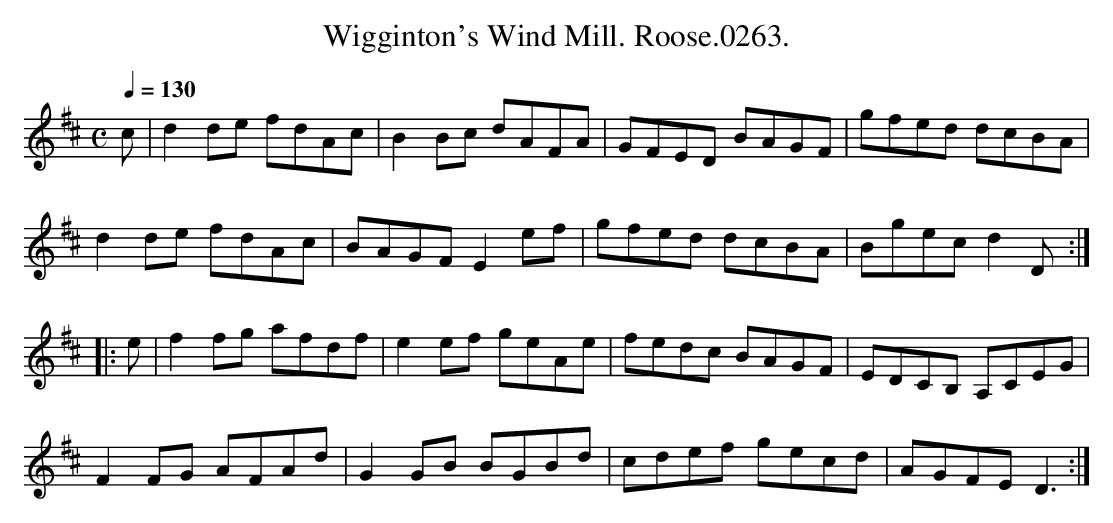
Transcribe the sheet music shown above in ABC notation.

X:1
T:Wigginton's Wind Mill. Roose.0263.
M:C
L:1/8
Q:1/4=130
K:D clef=treble
c|d2de fdAc|B2 Bc dAFA|GFED BAGF|gfed dcBA|
d2 de fdAc|BAGF E2 ef|gfed dcBA|Bgec d2D:|
|:e|f2 fg afdf|e2 ef geAe|fedc BAGF|EDCB, A,CEG|
F2 FG AFAd|G2 GB BGBd|cdef gecd|AGFE D3:|
